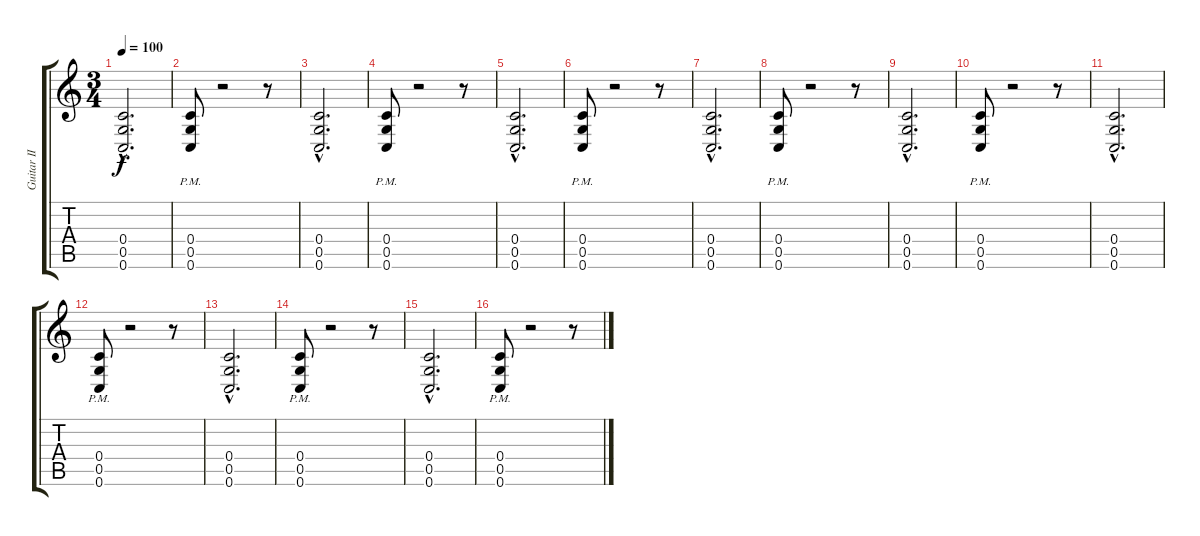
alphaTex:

\track ("Guitar II - Distortion" "Guitar II ") {instrument distortionguitar}
\staff {score tabs}
\tuning (D4 A3 F3 C3 G2 C2) {hide}
\ts (3 4)
\tempo 100
\clef g2
\ks c
(0.4{hac} 0.5{hac} 0.6{hac}).2{d dy f} |
(0.4{pm} 0.5{pm} 0.6{pm}).8 r.2 r.8 |
(0.4{hac} 0.5{hac} 0.6{hac}).2{d} |
(0.4{pm} 0.5{pm} 0.6{pm}).8 r.2 r.8 |
(0.4{hac} 0.5{hac} 0.6{hac}).2{d} |
(0.4{pm} 0.5{pm} 0.6{pm}).8 r.2 r.8 |
(0.4{hac} 0.5{hac} 0.6{hac}).2{d} |
(0.4{pm} 0.5{pm} 0.6{pm}).8 r.2 r.8 |
(0.4{hac} 0.5{hac} 0.6{hac}).2{d} |
(0.4{pm} 0.5{pm} 0.6{pm}).8 r.2 r.8 |
(0.4{hac} 0.5{hac} 0.6{hac}).2{d} |
(0.4{pm} 0.5{pm} 0.6{pm}).8 r.2 r.8 |
(0.4{hac} 0.5{hac} 0.6{hac}).2{d} |
(0.4{pm} 0.5{pm} 0.6{pm}).8 r.2 r.8 |
(0.4{hac} 0.5{hac} 0.6{hac}).2{d} |
(0.4{pm} 0.5{pm} 0.6{pm}).8 r.2 r.8
